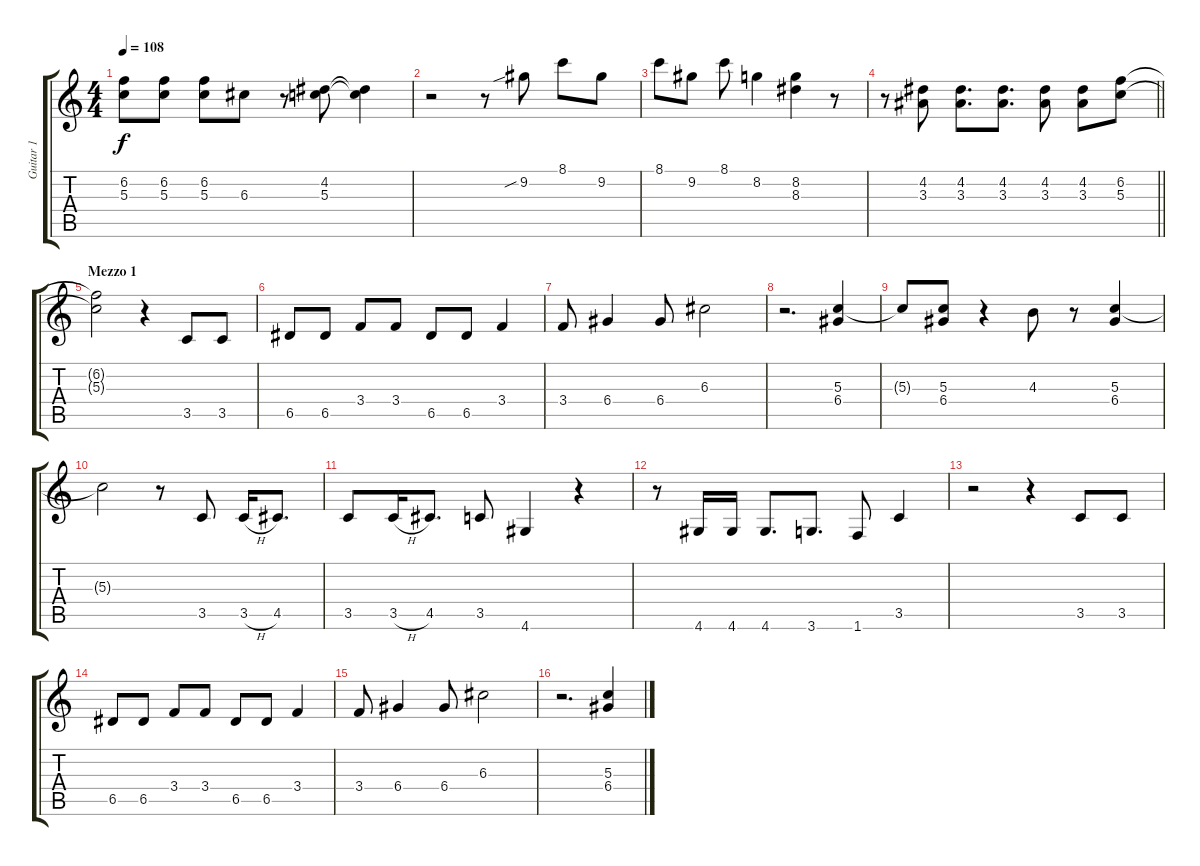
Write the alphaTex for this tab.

\track ("Guitar 1" "Guitar 1") {instrument acousticguitarsteel}
\staff {score tabs}
\tuning (E4 B3 G3 D3 A2 E2) {hide}
\ts (4 4)
\tempo 108
\clef g2
\ks c
(6.2 5.3).8{dy f} (6.2 5.3).8 (6.2 5.3).8 6.3.8 r.8 (4.2 5.3).8 (4.2{t} 5.3{t}).4 |
r.2 r.8 9.2{sib}.8 8.1.8 9.2.8 |
8.1.8 9.2.8 8.1.8 8.2.4 (8.2 8.3).4 r.8 |
\barLineRight lightlight
r.8 (4.2 3.3).8 (4.2 3.3).8{d} (4.2 3.3).8{d} (4.2 3.3).8 (4.2 3.3).8 (6.2 5.3).8 |
\section ("" "Mezzo 1")
(6.2{t} 5.3{t}).2 r.4 3.5.8 3.5.8 |
6.5.8 6.5.8 3.4.8 3.4.8 6.5.8 6.5.8 3.4.4 |
3.4.8 6.4.4 6.4.8 6.3.2 |
r.2{d} (5.3 6.4).4 |
5.3{t}.8 (5.3 6.4).8 r.4 4.3.8 r.8 (5.3 6.4).4 |
5.3{t}.2 r.8 3.5.8 3.5{h}.16 4.5.8{d} |
3.5.8 3.5{h}.16 4.5.8{d} 3.5.8 4.6.4 r.4 |
r.8 4.6.16 4.6.16 4.6.8{d} 3.6.8{d} 1.6.8 3.5.4 |
r.2 r.4 3.5.8 3.5.8 |
6.5.8 6.5.8 3.4.8 3.4.8 6.5.8 6.5.8 3.4.4 |
3.4.8 6.4.4 6.4.8 6.3.2 |
r.2{d} (5.3 6.4).4
